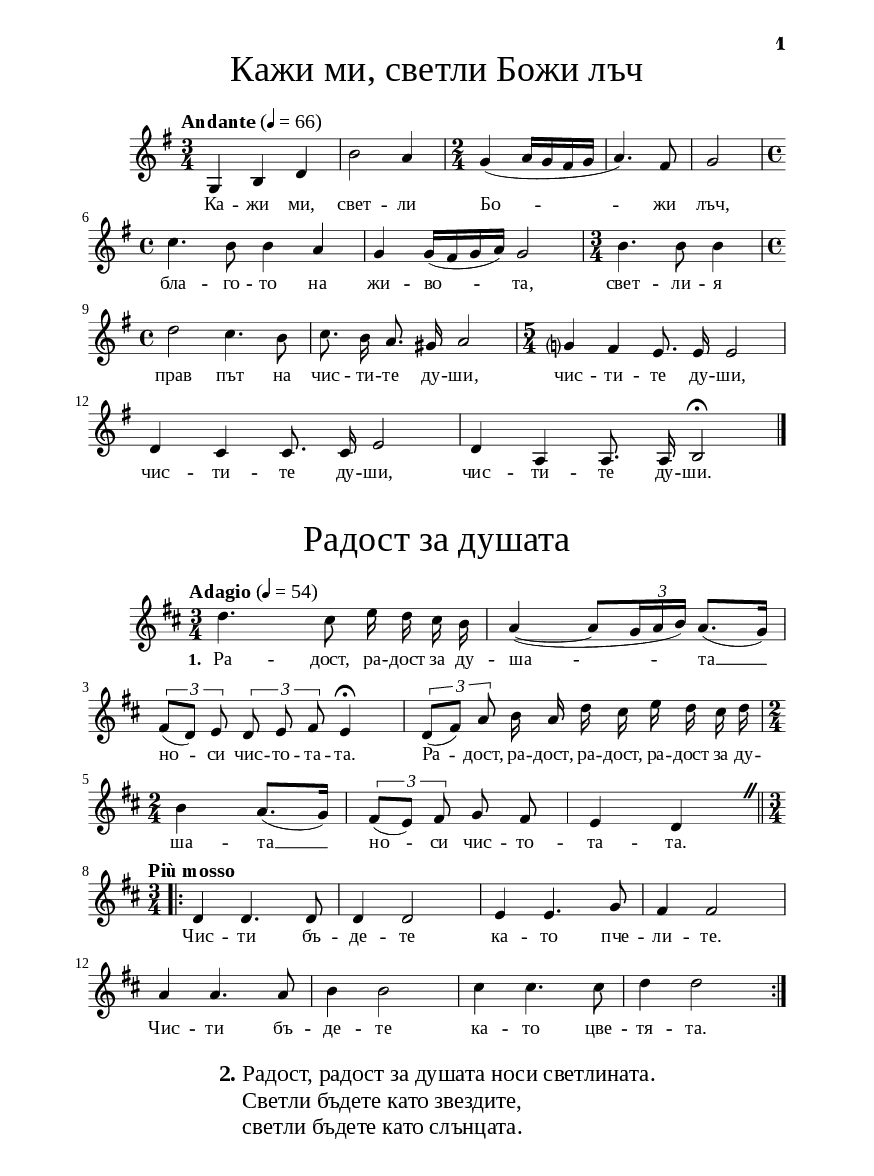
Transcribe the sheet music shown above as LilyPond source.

\version "2.24.4"

% include paper part and global functions
\include "include/globals.ily"

\bookpart {
  \label #'ref167_2
  \tocItem \markup "Кажи ми, светли Божи лъч"
  \paper {
    print-all-headers = ##t
    print-page-number = ##t
    print-first-page-number = ##t


    % put page numbers on the top and change the font style.
    oddHeaderMarkup = \markup
    \fill-line {
      ""
      \unless \on-first-page-of-part \fromproperty #'header:instrument
      \if \should-print-page-number \abs-fontsize #7 { \number \fromproperty #'page:page-number-string }
    }
    %% evenHeaderMarkup would inherit the value of
    %% oddHeaderMarkup if it were not defined here
    evenHeaderMarkup = \markup
    \fill-line {
      \if \should-print-page-number \abs-fontsize #7 { \number \fromproperty #'page:page-number-string }
      \unless \on-first-page-of-part \fromproperty #'header:instrument
      ""
    }

    oddFooterMarkup = \markup ""

    evenFooterMarkup = ""
    left-margin = 1.5\cm
    right-margin = 1.5\cm
    top-margin = 1\cm
    bottom-margin = 1.2\cm
    ragged-bottom = ##t % do not spread the staves to fill the whole vertical space
    top-markup-spacing.basic-distance = 0\mm % margin between page number and system for the first page
    top-system-spacing.basic-distance = 10\mm % margin between page number and system for the other pages

    % change distance between staves
    system-system-spacing =
    #'((basic-distance . 12)
       (minimum-distance . 6)
       (padding . 1)
       (stretchability . 12))
  }
  \score {
    \include "include/score-layout.ily"

    \new Voice \absolute {
      \clef treble
      \key g \major
      \time 3/4
      \tempoFunc "Andante" 4 "66"
      \autoBeamOff
      g4  b4  d'4 | % 2
      b'2  a'4 | % 3
      \time 2/4  | % 3
      g'4 (  a'16 [  g'16  fis'16  g'16
      ] | % 4
      a'4. )  fis'8 | % 5
      g'2 \break | % 6
      \time 4/4  | % 6
      c''4.  b'8  b'4  a'4 | % 7
      g'4  g'16 ( [  fis'16  g'16  a'16
      ) ]  g'2 | % 8
      \time 3/4  | % 8
      b'4.  b'8  b'4 \break | % 9
      \time 4/4  | % 9
      d''2  c''4.  b'8 |
      c''8.  b'16  a'8.  gis'16
      a'2 | % 11
      \time 5/4  | % 11
      g'?4  fis'4  e'8.  e'16  e'2
      \break | % 12
      d'4  c'4  c'8.  c'16  e'2 | % 13
      d'4  a4  a8.  a16  b2 ^\fermata
      \bar "|."
    }

    \addlyrics {
      Ка -- жи ми, свет -- ли Бо --
      жи лъч, бла -- го -- то
      на жи -- во --   та, свет --
      ли -- я прав път на чис -- ти --
      те ду -- ши, чис -- ти -- те ду --
      ши, чис -- ти -- те ду -- ши, чис --
      ти -- те ду -- ши.}

      \header {
        title = \titleFunc #'ref_desc_17 "Кажи ми, светли Божи лъч" "Kaži mi, svetli Boži lăč"
      }

      \midi{}

    } % score

    \markup \vspace #1

    \label #'ref155_1
    \tocItem \markup "Радост за душата"
    \paper {
      print-all-headers = ##t
      print-page-number = ##t
      print-first-page-number = ##t


      % put page numbers on the top and change the font style.
      oddHeaderMarkup = \markup
      \fill-line {
        ""
        \unless \on-first-page-of-part \fromproperty #'header:instrument
        \if \should-print-page-number \abs-fontsize #7 { \number \fromproperty #'page:page-number-string }
      }
      %% evenHeaderMarkup would inherit the value of
      %% oddHeaderMarkup if it were not defined here
      evenHeaderMarkup = \markup
      \fill-line {
        \if \should-print-page-number \abs-fontsize #7 { \number \fromproperty #'page:page-number-string }
        \unless \on-first-page-of-part \fromproperty #'header:instrument
        ""
      }

      oddFooterMarkup = \markup ""

      evenFooterMarkup = ""
      left-margin = 1.5\cm
      right-margin = 1.5\cm
      top-margin = 1\cm
      bottom-margin = 1.2\cm
      ragged-bottom = ##t % do not spread the staves to fill the whole vertical space
      top-markup-spacing.basic-distance = 0\mm % margin between page number and system for the first page
      top-system-spacing.basic-distance = 10\mm % margin between page number and system for the other pages

      % change distance between staves
      system-system-spacing =
      #'((basic-distance . 12)
         (minimum-distance . 6)
         (padding . 1)
         (stretchability . 12))
    }
    \score {
      \include "include/score-layout.ily"

      \new Voice \absolute {
        \clef treble
        \key d \major
        \time 3/4
        \tempoFunc "Adagio" 4 "54"
        \autoBeamOff
        d''4.  cis''8  e''16  d''16
        cis''16  b'16 | % 2
        a'4 ( ~  a'8 [ \once \omit TupletBracket
        \times 2/3  {
          g'16  a'16  b'16 ) ]
        }
        a'8. ( [  g'16 ) ] \break | % 3

        \times 2/3  {
          fis'8 ( [  d'8 ) ] e'8
        }

        \times 2/3  {
          d'8   e'8  fis'8
        }
        e'4 ^\fermata \noBreak | % 4

        \times 2/3  {
          d'8 ([  fis'8 ]) a'8
        }
        b'16  a'16  d''16  cis''16
        e''16  d''16  cis''16  d''16
        \break | % 5
        \time 2/4
        b'4  a'8. [(  g'16 )]
        \times 2/3  {
          fis'8 ( [  e'8 ) ] fis'8
        }
        % 6
        g'8  fis'8  e'4  d'4 \caesura \time 3/4 \break
        \bar ".|:-||"
        | % 7
        \tempo "Più mosso"
        d'4  d'4.  d'8 | % 8
        d'4  d'2 | % 9
        e'4  e'4.  g'8 |
        fis'4  fis'2 \break | % 11
        a'4  a'4.  a'8 | % 12
        b'4  b'2 | % 13
        cis''4  cis''4.  cis''8 | % 14
        d''4  d''2
        \bar ":|."

      }

      \addlyrics {
        \set stanza = "1. " Ра -- дост, ра -- дост за ду -- ша
        --  та __  но -- си
        чис -- то -- та -- та. Ра -- дост,
        ра -- дост, ра -- дост, ра -- дост
        за ду -- ша -- та __  но -- си
        чис -- то -- та -- та. Чис -- ти бъ --
        де -- те ка -- то пче -- ли -- те.
        Чис -- ти бъ -- де -- те ка -- то
        цве -- тя -- та.
      }

      \header {
        title = \titleFunc #'ref_desc_19 "Радост за душата" "Radost za dušata"
      }

      \midi{}

    } % score

    \markup \abs-fontsize #11 \override #`(baseline-skip . ,bgCoupletBaselineSkip){
      \fill-line {
        \column {
          \line {
            \bold "2."
            \column {
              "Радост, радост за душата носи светлината."
              "Светли бъдете като звездите,"
               "светли бъдете като слънцата."
            }
          }

        }
      }
    }
  } % bookpart

  % Più mosso
  %
